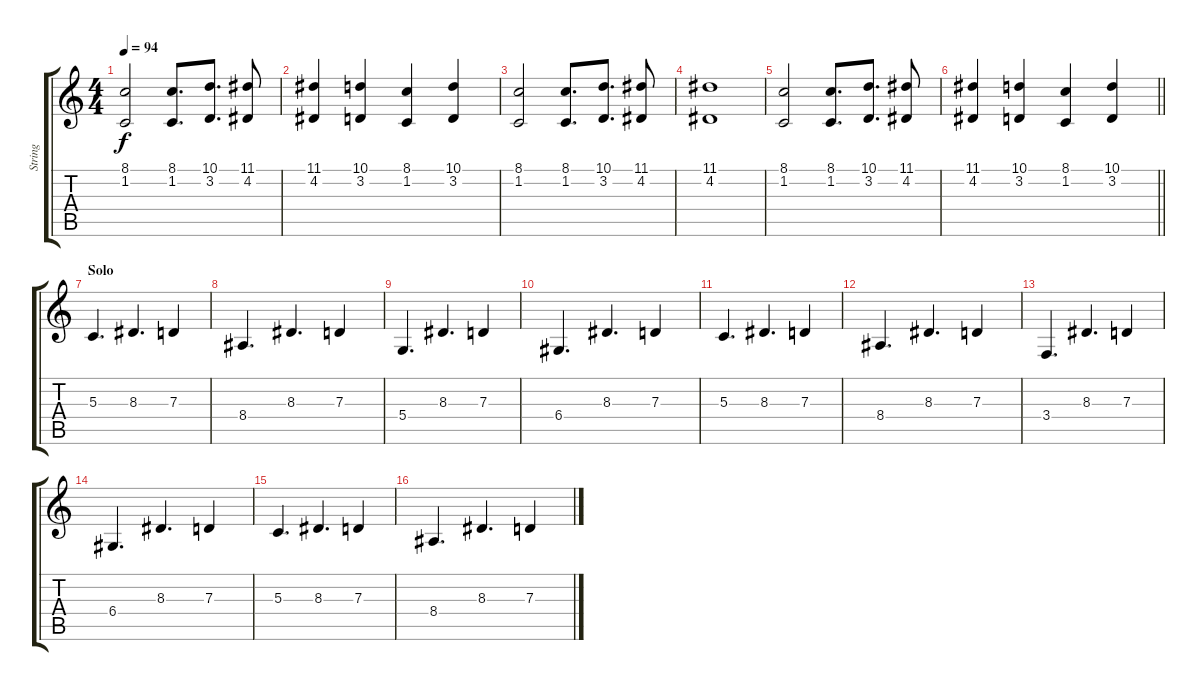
\track ("String" "String") {instrument stringensemble1}
\staff {score tabs}
\tuning (E4 B3 G3 D3 A2 E2) {hide}
\ts (4 4)
\tempo 94
\clef g2
\ks c
(8.1 1.2).2{dy f} (8.1 1.2).8{d} (10.1 3.2).8{d} (11.1 4.2).8 |
(11.1 4.2).4 (10.1 3.2).4 (8.1 1.2).4 (10.1 3.2).4 |
(8.1 1.2).2 (8.1 1.2).8{d} (10.1 3.2).8{d} (11.1 4.2).8 |
(11.1 4.2).1 |
(8.1 1.2).2 (8.1 1.2).8{d} (10.1 3.2).8{d} (11.1 4.2).8 |
\barLineRight lightlight
(11.1 4.2).4 (10.1 3.2).4 (8.1 1.2).4 (10.1 3.2).4 |
\section ("" "Solo")
5.3.4{d} 8.3.4{d} 7.3.4 |
8.4.4{d} 8.3.4{d} 7.3.4 |
5.4.4{d} 8.3.4{d} 7.3.4 |
6.4.4{d} 8.3.4{d} 7.3.4 |
5.3.4{d} 8.3.4{d} 7.3.4 |
8.4.4{d} 8.3.4{d} 7.3.4 |
3.4.4{d} 8.3.4{d} 7.3.4 |
6.4.4{d} 8.3.4{d} 7.3.4 |
5.3.4{d} 8.3.4{d} 7.3.4 |
8.4.4{d} 8.3.4{d} 7.3.4
